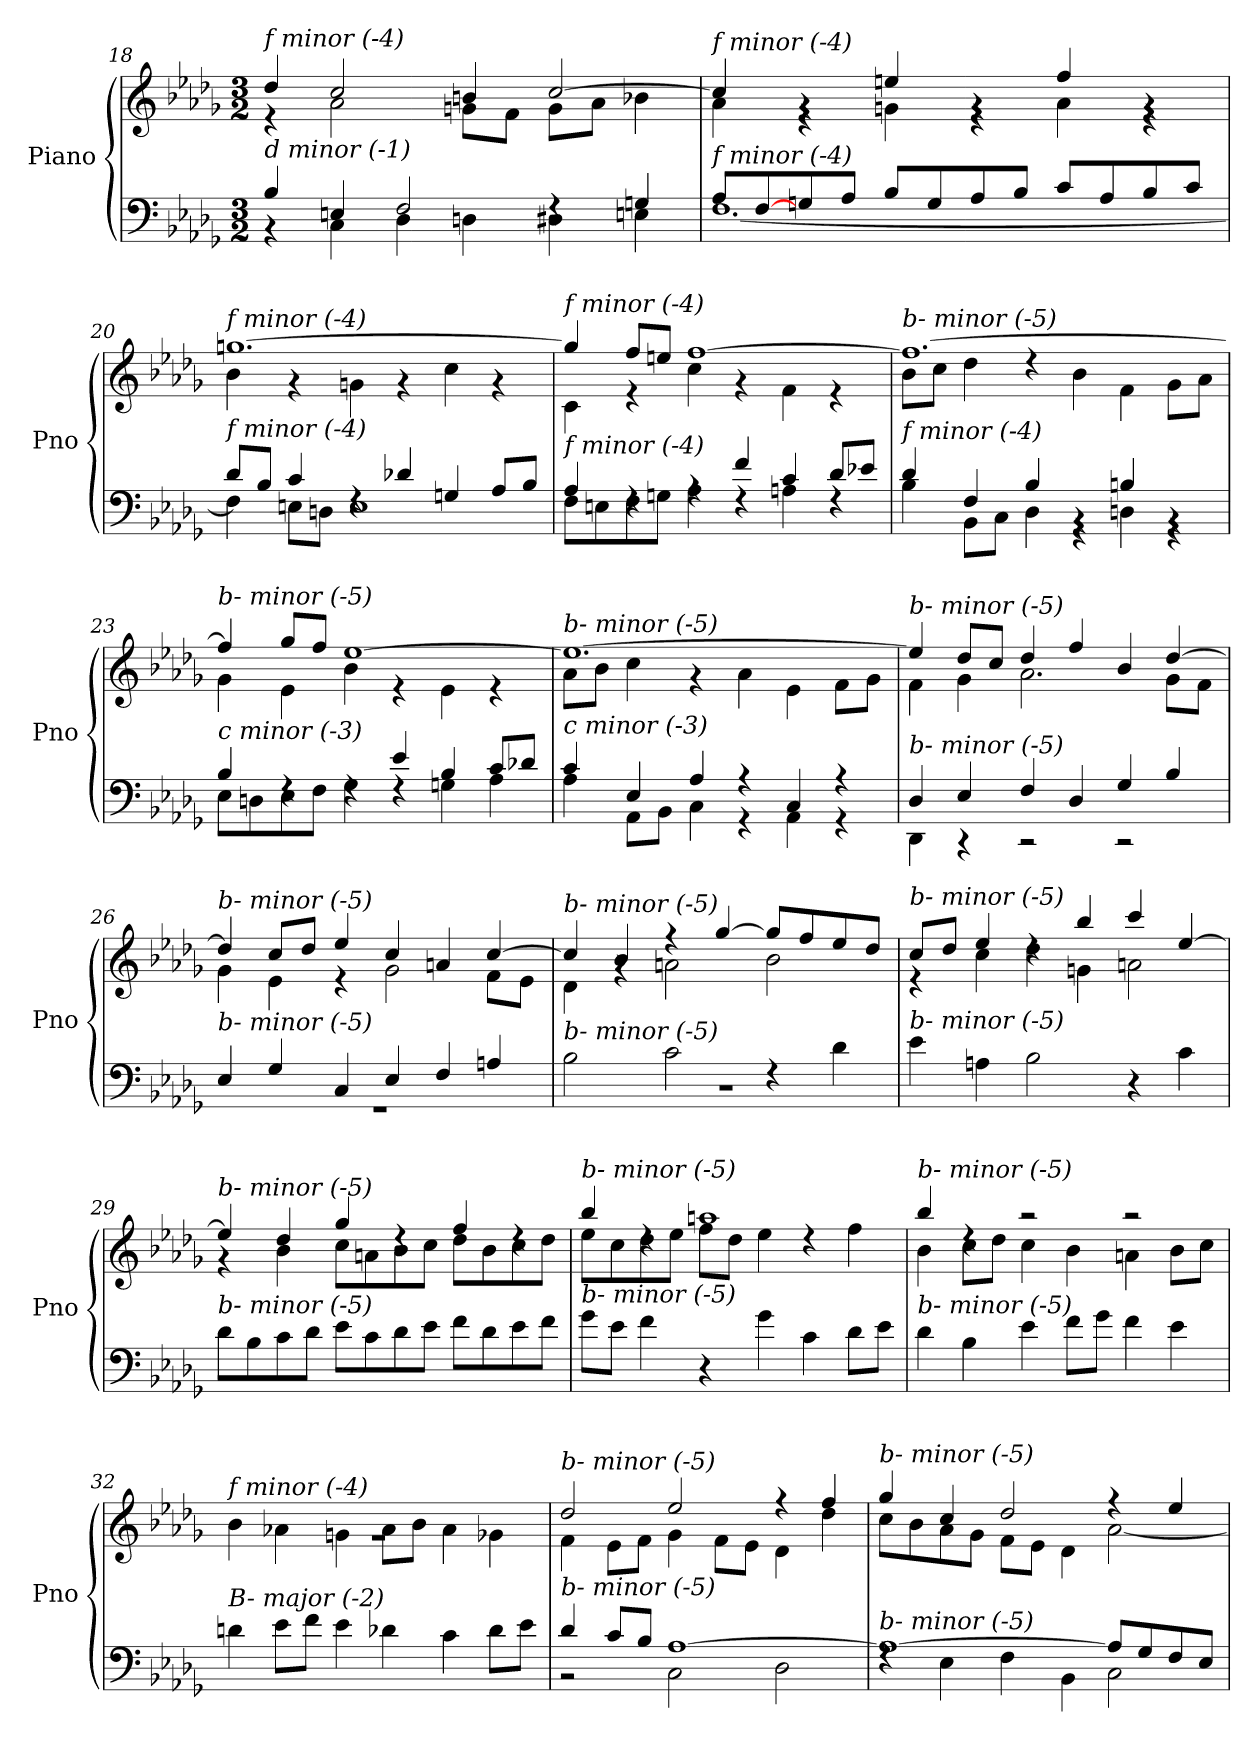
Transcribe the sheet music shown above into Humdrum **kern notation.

**kern	**kern
*part1	*part1
*staff2	*staff1
*I"Piano	*
*I'Pno	*
*clefF4	*clefG2
*k[b-e-a-d-g-]	*k[b-e-a-d-g-]
*M3/2	*M3/2
=18	=18
*^	*^
!	!	!LO:TX:i:t=f minor (-4)	!
!LO:TX:i:t=d minor (-1)	!	!	!
4B-/	4r	4dd-/	4r
4En/	4C\	2cc/	2a-\
2F/	4D-\	.	.
.	4Dn\	4bn/	8gn\L
.	.	.	8f\J
4rF	4D#Xi\	[2cc/	8g\L
.	.	.	8a-\J
4Gn/	4En\	.	4b-X\
=19	=19	=19	=19
!	!	!LO:TX:i:t=f minor (-4)	!
!LO:TX:i:t=f minor (-4)	!	!	!
8A-/L	[1.F	4cc/]	4a-\
[8F/	.	.	.
8Gn/	.	4rg	4r
8A-/J	.	.	.
8B-/L	.	4een/	4gn\
8G/	.	.	.
8A-/	.	4rg	4r
8B-/J	.	.	.
8c/L	.	4ff/	4a-\
8A-/	.	.	.
8B-/	.	4rg	4r
8c/J	.	.	.
=20	=20	=20	=20
!	!	!LO:TX:i:t=f minor (-4)	!
!LO:TX:i:t=f minor (-4)	!	!	!
8d-/L	4F\]	[1.ggn	4b-\
8B-/J	.	.	.
4c/	8En\L	.	4r
.	8Dn\J	.	.
4rF	1E	.	4gn\
4d-X/	.	.	4r
4Gn/	.	.	4cc\
8A-/L	.	.	4r
8B-/J	.	.	.
!!LO:PB:g=z	!!
=21	=21	=21	=21
!	!	!LO:TX:i:t=f minor (-4)	!
!LO:TX:i:t=f minor (-4)	!	!	!
4A-/	8F\L	4gg/]	4c\
.	8En\	.	.
4rF	8F\	8ff/L	4r
.	8Gn\J	8een/J	.
4rA	4A-\	[1ff	4cc\
4f/	4rF	.	4r
4c/	4An\	.	4f\
8d-/L	4rF	.	4r
8e-X/J	.	.	.
=22	=22	=22	=22
!	!	!LO:TX:i:t=b- minor (-5)	!
!LO:TX:i:t=f minor (-4)	!	!	!
4d-/	4B-\	1.ff_	8b-\L
.	.	.	8cc\J
4F/	8BB-\L	.	4dd-\
.	8C\J	.	.
4B-/	4D-\	.	4rdd
4rBB	4r	.	4b-\
4Bni/	4Dn\	.	4f\
4rBB	4r	.	8g-\L
.	.	.	8a-\J
=23	=23	=23	=23
!	!	!LO:TX:i:t=b- minor (-5)	!
!LO:TX:i:t=c minor (-3)	!	!	!
4B-/	8E-\L	4ff/]	4g-\
.	8Dn\	.	.
4rF	8E-\	8gg-/L	4e-\
.	8F\J	8ff/J	.
4rF	4G-\	[1ee-	4b-\
4e-/	4rF	.	4r
4B-/	4Gn\	.	4e-\
8c/L	4A-\	.	4r
8d-X/J	.	.	.
=24	=24	=24	=24
!	!	!LO:TX:i:t=b- minor (-5)	!
!LO:TX:i:t=c minor (-3)	!	!	!
4c/	4A-\	1.ee-_	8a-\L
.	.	.	8b-\J
4E-/	8AA-\L	.	4cc\
.	8BB-\J	.	.
4A-/	4C\	.	4r
4r	4r	.	4a-\
4C/	4AA-\	.	4e-\
4r	4r	.	8f\L
.	.	.	8g-\J
!!LO:LB:g=z	!!
=25	=25	=25	=25
!	!	!LO:TX:i:t=b- minor (-5)	!
!LO:TX:i:t=b- minor (-5)	!	!	!
4D-/	4DD-\	4ee-/]	4f\
4E-/	4r	8dd-/L	4g-\
.	.	8cc/J	.
4F/	2r	4dd-/	2.a-\
4D-/	.	4ff/	.
4G-/	2r	4b-/	.
4B-/	.	[4dd-/	8g-\L
.	.	.	8f\J
=26	=26	=26	=26
!	!	!LO:TX:i:t=b- minor (-5)	!
!LO:TX:i:t=b- minor (-5)	!	!	!
4E-/	1.r	4dd-/]	4g-\
4G-/	.	8cc/L	4e-\
.	.	8dd-/J	.
4C/	.	4ee-/	4r
4E-/	.	4cc/	2g-\
4F/	.	4an/	.
4An/	.	[4cc/	8f\L
.	.	.	8e-\J
=27	=27	=27	=27
!	!	!LO:TX:i:t=b- minor (-5)	!
!LO:TX:i:t=b- minor (-5)	!	!	!
2B-\	1.r	4cc/]	4d-\
.	.	4b-/	4rg
2c\	.	4r	2an\
.	.	[4gg-/	.
4rF	.	8gg-/L]	2b-\
.	.	8ff/	.
4d-\	.	8ee-/	.
.	.	8dd-/J	.
*v	*v	*	*
=28	=28	=28
!	!LO:TX:i:t=b- minor (-5)	!
!LO:TX:i:t=b- minor (-5)	!	!
4e-\	8cc/L	4r
.	8dd-/J	.
4An\	4ee-/	4cc\
2B-\	4rdd	4dd-\
.	4bb-/	4gn\
4r	4ccc/	2an\
4c\	[4ee-/	.
!!LO:LB:g=z	!!
=29	=29	=29
!	!LO:TX:i:t=b- minor (-5)	!
!LO:TX:i:t=b- minor (-5)	!	!
8d-\L	4ee-/]	4r
8B-\	.	.
8c\	4dd-/	4b-\
8d-\J	.	.
8e-\L	4gg-/	8cc\L
8c\	.	8an\
8d-\	4rdd	8b-\
8e-\J	.	8cc\J
8f\L	4ff/	8dd-\L
8d-\	.	8b-\
8e-\	4rdd	8cc\
8f\J	.	8dd-\J
=30	=30	=30
!	!LO:TX:i:t=b- minor (-5)	!
!LO:TX:i:t=b- minor (-5)	!	!
8g-\L	4bb-/	8ee-\L
8e-\J	.	8cc\
4f\	4rdd	8dd-\
.	.	8ee-\J
4r	1aan	8ff\L
.	.	8dd-\J
4g-\	.	4ee-\
4c\	.	4rdd
8d-\L	.	4ff\
8e-\J	.	.
=31	=31	=31
!	!LO:TX:i:t=b- minor (-5)	!
!LO:TX:i:t=b- minor (-5)	!	!
4d-\	4bb-/	4b-\
4B-\	4rdd	8cc\L
.	.	8dd-\J
4e-\	2r	4cc\
8f\L	.	4b-\
8g-\J	.	.
4f\	2r	4an\
4e-\	.	8b-\L
.	.	8cc\J
!!LO:LB:g=z	!!
=32	=32	=32
!	!LO:TX:i:t=f minor (-4)	!
!LO:TX:i:t=B- major (-2)	!	!
4dn\	1.rg	4b-\
8e-\L	.	4a-X\
8f\J	.	.
4e-\	.	4gn\
4d-X\	.	8a-\L
.	.	8b-\J
4c\	.	4a-\
8d-\L	.	4g-X\
8e-\J	.	.
=33	=33	=33
*^	*	*
!	!	!LO:TX:i:t=b- minor (-5)	!
!LO:TX:i:t=b- minor (-5)	!	!	!
4d-/	2r	2dd-/	4f\
8c/L	.	.	8e-\L
8B-/J	.	.	8f\J
[1A-	2C\	2ee-/	4g-\
.	.	.	8f\L
.	.	.	8e-\J
.	2D-\	4r	4d-\
.	.	4ff/	4dd-\
=34	=34	=34	=34
!	!	!LO:TX:i:t=b- minor (-5)	!
!LO:TX:i:t=b- minor (-5)	!	!	!
1A-_	4rF	4gg-/	8cc\L
.	.	.	8b-\
.	4E-\	4cc/	8a-\
.	.	.	8g-\J
.	4F\	2dd-/	8f\L
.	.	.	8e-\J
.	4BB-\	.	4d-\
8A-/L]	2C\	4r	[2a-\
8G-/	.	.	.
8F/	.	4ee-/	.
8E-/J	.	.	.
*v	*v	*	*
*	*v	*v
=	=
*-	*-
